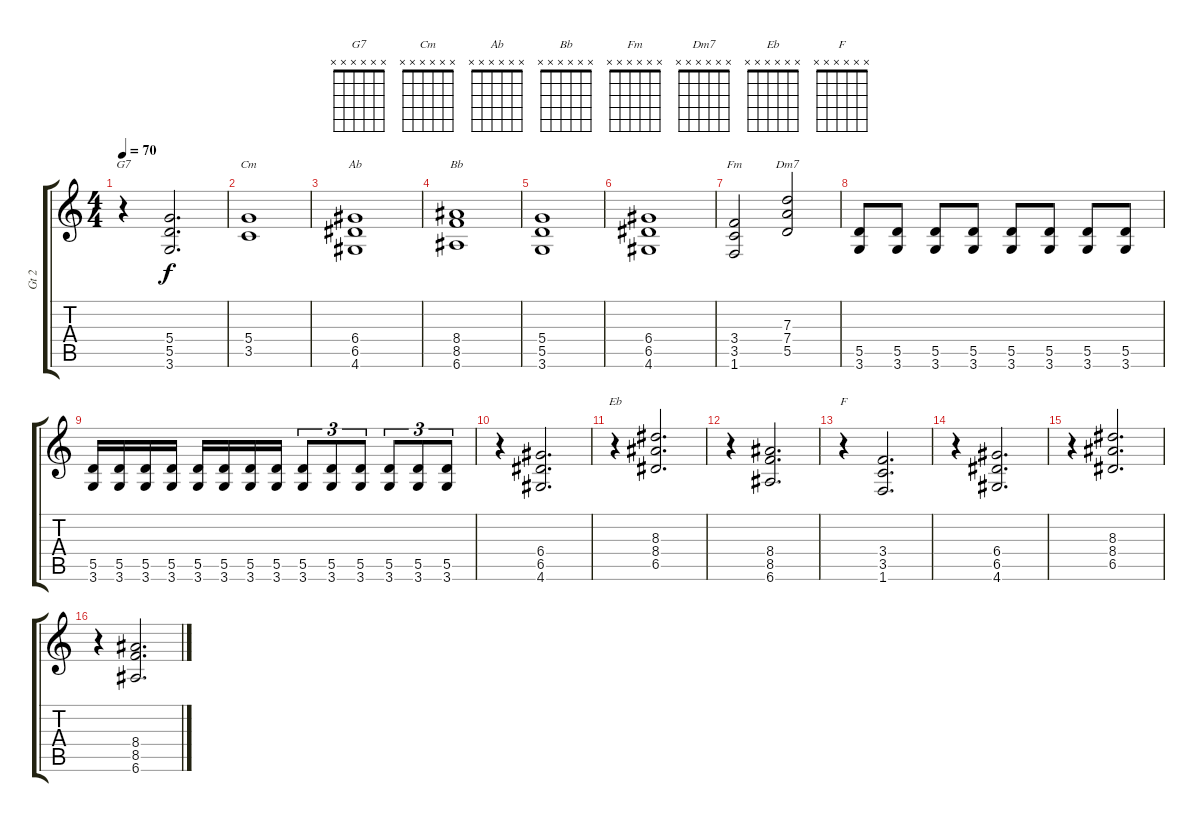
\track ("Gt 2" "Gt 2") {instrument distortionguitar}
\staff {score tabs}
\tuning (E4 B3 G3 D3 A2 E2) {hide}
\chord ("G7" x x x x x x)
\chord ("Cm" x x x x x x)
\chord ("Ab" x x x x x x)
\chord ("Bb" x x x x x x)
\chord ("Fm" x x x x x x)
\chord ("Dm7" x x x x x x)
\chord ("Eb" x x x x x x)
\chord ("F" x x x x x x)
\ts (4 4)
\tempo 70
\clef g2
\ks c
r.4{ch "G7" dy f} (5.4 5.5 3.6).2{d} |
(5.4 3.5).1{ch "Cm"} |
(6.4 6.5 4.6).1{ch "Ab"} |
(8.4 8.5 6.6).1{ch "Bb"} |
(5.4 5.5 3.6).1 |
(6.4 6.5 4.6).1 |
(3.4 3.5 1.6).2{ch "Fm"} (7.3 7.4 5.5).2{ch "Dm7"} |
(5.5 3.6).8 (5.5 3.6).8 (5.5 3.6).8 (5.5 3.6).8 (5.5 3.6).8 (5.5 3.6).8 (5.5 3.6).8 (5.5 3.6).8 |
(5.5 3.6).16 (5.5 3.6).16 (5.5 3.6).16 (5.5 3.6).16 (5.5 3.6).16 (5.5 3.6).16 (5.5 3.6).16 (5.5 3.6).16 (5.5 3.6).8{tu (3 2)} (5.5 3.6).8{tu (3 2)} (5.5 3.6).8{tu (3 2)} (5.5 3.6).8{tu (3 2)} (5.5 3.6).8{tu (3 2)} (5.5 3.6).8{tu (3 2)} |
r.4 (6.4 6.5 4.6).2{d} |
r.4{ch "Eb"} (8.3 8.4 6.5).2{d} |
r.4 (8.4 8.5 6.6).2{d} |
r.4{ch "F"} (3.4 3.5 1.6).2{d} |
r.4 (6.4 6.5 4.6).2{d} |
r.4 (8.3 8.4 6.5).2{d} |
r.4 (8.4 8.5 6.6).2{d}
